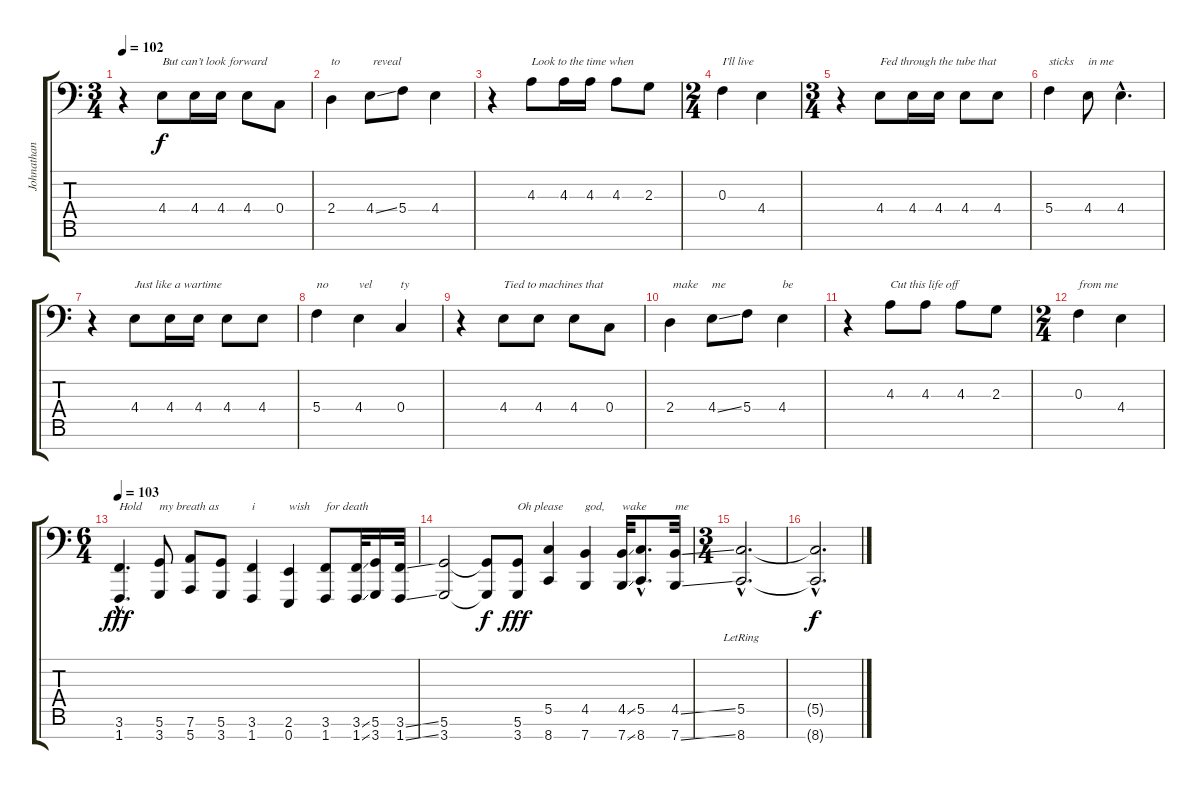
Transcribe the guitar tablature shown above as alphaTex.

\track ("Johnathan" "Johnathan") {instrument cello}
\staff {score tabs}
\tuning (D4 A3 F3 C3 G2 D2 E1) {hide}
\ts (3 4)
\tempo 102
\clef f4
\ks c
r.4{dy f} 4.4.8{txt "But can’t look forward "} 4.4.16 4.4.16 4.4.8 0.4.8 |
2.4.4{txt "to"} 4.4{ss}.8{txt " reveal"} 5.4.8 4.4.4 |
r.4 4.3.8{txt "Look to the time when "} 4.3.16 4.3.16 4.3.8 2.3.8 |
\ts (2 4)
0.3.4{txt "I’ll live"} 4.4.4 |
\ts (3 4)
r.4 4.4.8{txt "Fed through the tube that "} 4.4.16 4.4.16 4.4.8 4.4.8 |
5.4.4{txt "sticks "} 4.4.8{txt "in me"} 4.4{hac}.4{d} |
r.4 4.4.8{txt "Just like a wartime "} 4.4.16 4.4.16 4.4.8 4.4.8 |
5.4.4{txt "no"} 4.4.4{txt "vel"} 0.4.4{txt "ty"} |
r.4 4.4.8{txt "Tied to machines that"} 4.4.8 4.4.8 0.4.8 |
2.4.4{txt " make "} 4.4{ss}.8{txt "me "} 5.4.8 4.4.4{txt "be"} |
r.4 4.3.8{txt "Cut this life off "} 4.3.8 4.3.8 2.3.8 |
\ts (2 4)
0.3.4{txt "from me"} 4.4.4 |
\ts (6 4)
\tempo 103
(3.6{hac} 1.7{hac}).4{d txt "Hold " dy fff volume 16} (5.6 3.7).8{txt "my breath as"} (7.6 5.7).8 (5.6 3.7).8 (3.6 1.7).4{txt "i"} (2.6 0.7).4{txt "wish "} (3.6 1.7).8{txt "for death"} (3.6{ss} 1.7{ss}).32 (5.6 3.7).16 (3.6{ss} 1.7{ss}).32 |
(5.6 3.7).2 (5.6{t} 3.7{t}).8{dy f} (5.6 3.7).8{txt "Oh please " dy fff} (5.5 8.7).4 (4.5 7.7).4{txt "god,"} (4.5{ss} 7.7{ss}).32{txt "wake "} (5.5{hac} 8.7{hac}).8{d} (4.5{ss} 7.7{ss}).32{txt "me"} |
\ts (3 4)
(5.5{hac lr} 8.7{hac}).2{d} |
(5.5{hac t} 8.7{hac t}).2{d dy f}
